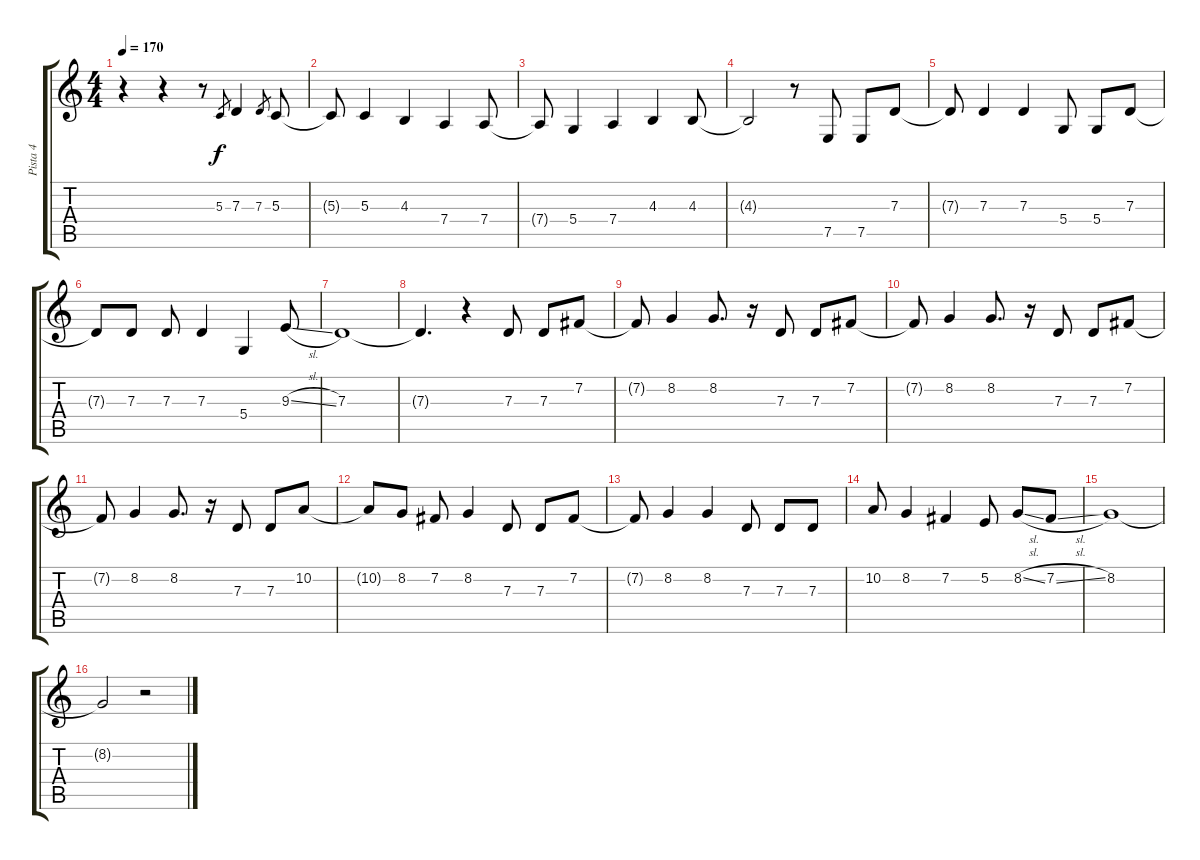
\track ("Pista 4" "Pista 4") {instrument lead2sawtooth}
\staff {score tabs}
\tuning (E4 B3 G3 D3 A2 E2) {hide}
\ts (4 4)
\tempo 170
\clef g2
\ks c
r.4{dy f volume 16} r.4 r.8 5.3.8{gr} 7.3.4 7.3.8{gr} 5.3.8 |
5.3{t}.8 5.3.4 4.3.4 7.4.4 7.4.8 |
7.4{t}.8 5.4.4 7.4.4 4.3.4 4.3.8 |
4.3{t}.2 r.8 7.5.8 7.5.8 7.3.8 |
7.3{t}.8 7.3.4 7.3.4 5.4.8 5.4.8 7.3.8 |
7.3{t}.8 7.3.8 7.3.8 7.3.4 5.4.4 9.3{sl}.8 |
7.3.1 |
7.3{t}.4{d} r.4 7.3.8 7.3.8 7.2.8 |
7.2{t}.8 8.2.4 8.2.8{d} r.16 7.3.8 7.3.8 7.2.8 |
7.2{t}.8 8.2.4 8.2.8{d} r.16 7.3.8 7.3.8 7.2.8 |
7.2{t}.8 8.2.4 8.2.8{d} r.16 7.3.8 7.3.8 10.2.8 |
10.2{t}.8 8.2.8 7.2.8 8.2.4 7.3.8 7.3.8 7.2.8 |
7.2{t}.8 8.2.4 8.2.4 7.3.8 7.3.8 7.3.8 |
10.2.8 8.2.4 7.2.4 5.2.8 8.2{sl}.8 7.2{sl}.8 |
8.2.1 |
8.2{t}.2 r.2
